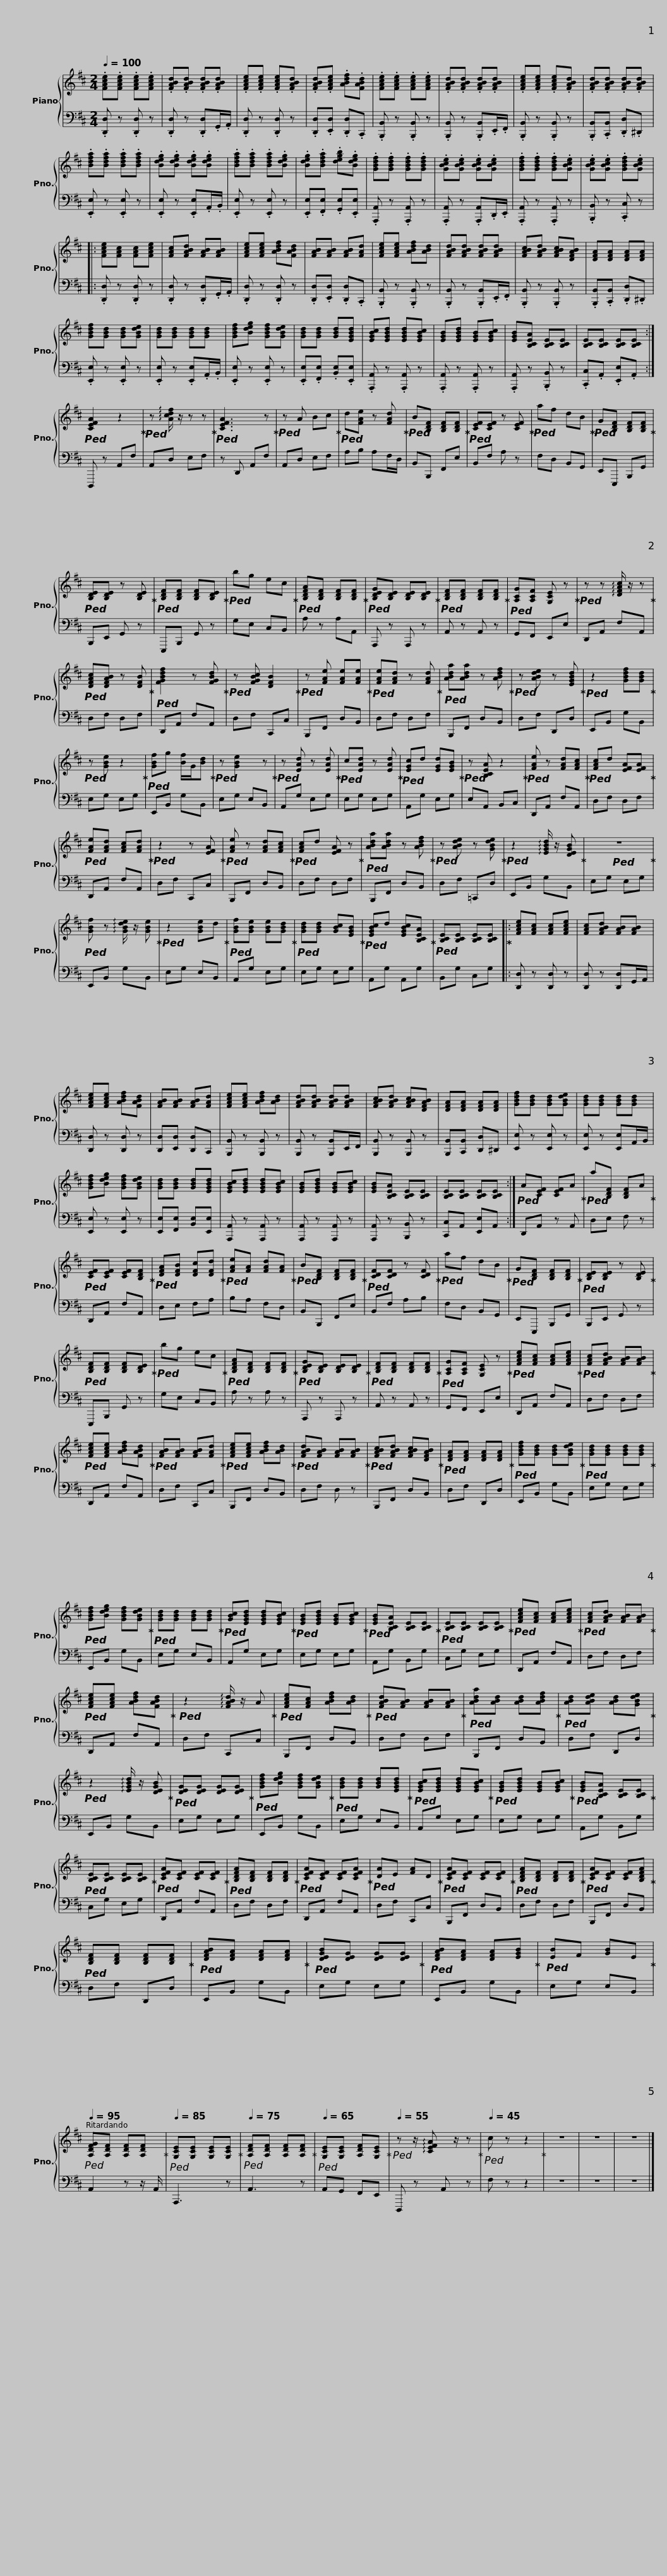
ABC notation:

X:1
%%score { 1 | 2 }
L:1/8
Q:1/4=100
M:2/4
I:linebreak $
K:D
V:1 treble
V:2 bass
V:1
 .[FAce].[FAce] .[FAce].[FAce] | .[FABd].[FABd] .[FABd].[FABd] | .[FAce].[FAce] .[FAce].[FABd] | .[FABd].[FAce] .[ABdf].[FABd] | .[FAce].[FAce] .[FAce].[FAce] | %5
 .[FABd].[FABd] .[FABd].[FABd] | .[FAce].[FAce] .[FAce].[FABd] |$ .[FABd].[FABd] .[FABd].[FABd] | .[Bdfa].[Bdfa] .[Bdfa].[Bdfa] | .[Bdeg].[Bdeg] .[Bdeg].[Bdeg] | %10
 .[Bdfa].[Bdfa] .[Bdfa].[Bdeg] | .[Bdeg].[Bdfa] .[degb].[Bdeg] | .[GBdf].[GBdf] .[GBdf].[GBdf] | .[GBce].[GBce] .[GBce].[GBce] |$ .[GBdf].[GBdf] .[GBdf].[GBce] | %15
 .[GBce].[GBce] .[GBdf].[GBce] |: [FAce][FAc] [FAc][FAce] | [FAc][FABd] [FAB][FAB] | [FAce][FAce] [ABdf][FABd] | [FAB][FAB] [FAB][FAd] | %20
 [FAce][FAce] [ABdf][ABd] |$ [FABd][FABd] [FABd][FABd] | [FABc][FABd] [FABc][DFAB] | [DFA][DFA] [DFA][DFA] | [GBdf][GBd] [GBd][GBde] | %25
 [GBd][GBd] [GBd][GBd] | [GBdf][Bdeg] [GBdf][GBde] | [GBd][GBd] [GBd][EGBd] |$ [EGBc][EGBd] [EGBd][EGBc] | [EGB][EGBd] [EGB][EGBc] | %30
 [EGB][B,CEA] [B,CE][B,CE] | [B,CE][B,CE] [B,CE][B,CE] :|!ped! [CEFA]2 z2!ped-up! |!ped! z !arpeggio![Acdf]/ z/ z z!ped-up! |!ped! [CEFA]3 z!ped-up! |$ %35
!ped! z A Bc!ped-up! |!ped! d[FAe] z [FAd]!ped-up! |!ped! B[B,DF] [B,DF][B,DF]!ped-up! |!ped! [CEF][CEF] z [CEF]!ped-up! |!ped! af dB!ped-up! | %40
!ped! G[B,DF] [B,DF][B,DF]!ped-up! |!ped! [B,DE][B,DE] z [B,DE]!ped-up! |!ped! [B,DF][B,DF] [B,DF][B,DE]!ped-up! |$!ped! bg ec!ped-up! |!ped! [B,DFA][B,DF] [B,DF][B,DF]!ped-up! | %45
!ped! [B,DEG][B,DE] [B,DE][B,DE]!ped-up! |!ped! [B,DF][B,DF] [B,DF][B,DF]!ped-up! |!ped! [A,CG][A,CF] [G,CE] z!ped-up! |!ped! z z !arpeggio![DFAc]/ z/ z!ped-up! |!ped! [DFAc][DFAB] z [DFB]!ped-up! | %50
!ped! [FGBdf]2 z [FGBd]!ped-up! |$!ped! z [FGBc] [DFB]2!ped-up! |!ped! z [FAe] [FAe][FAe]!ped-up! |!ped! [FAe][FAd] z [FAd]!ped-up! |!ped! [ABda][ABda] z [ABdf]!ped-up! | %55
!ped! z [ABde] z [EGBd]!ped-up! |!ped! z2 [GBdf][GBd]!ped-up! |!ped! z [GBe] z2!ped-up! |!ped! [GBf]g [Bf]/G/[Bd]!ped-up! |!ped! z [GBe]2 z!ped-up! |$ %60
!ped! z [EAd] z [EAd]!ped-up! |!ped! c[EAd] z [EAd]!ped-up! |!ped! [EGc]d [EGd][EGB]!ped-up! |!ped! z [B,CEA] z2!ped-up! |!ped! [FAe] z [FAd][FAc]!ped-up! | %65
!ped! [FAc]d [EFA][EFA]!ped-up! |!ped! [FAe][FAd] [FAc][FAd]!ped-up! |!ped! z2 z [EFA]!ped-up! |!ped! [FAe] z [FAd][FAc]!ped-up! |!ped! [FAc]d [EFA] z!ped-up! |$ %70
!ped! [ABda][ABda] z [ABdf]!ped-up! |!ped! z [ABde] z [GBde]!ped-up! |!ped! z2 !arpeggio![EGBd]/ z/ [DEGB]!ped-up! |!ped! z4!ped-up! |!ped! [GBf] z !arpeggio![GBde]/ z/ [GBe]!ped-up! | %75
!ped! z2 [GBe]d!ped-up! |!ped! [GBf][GBe] [GBe][GBd]!ped-up! |!ped! [GBd][GBd] [GBc][EGB]!ped-up! |!ped! [EGBc]d [EGBc][B,CEA]!ped-up! |$!ped! [B,CE][B,CE] [B,CE][B,CE]!ped-up! |: %80
 [FAce][FAc] [FAc][FAce] | [FAc][FABd] [FAB][FAB] | [FAce][FAce] [ABdf][FABd] | [FAB][FAB] [FAB][FAd] | [FAce][FAce] [ABdf][ABd] | %85
 [FABd][FABd] [FABd][FABd] |$ [FABc][FABd] [FABc][DFAB] | [DFA][DFA] [DFA][DFA] | [GBdf][GBd] [GBd][GBde] | [GBd][GBd] [GBd][GBd] | %90
 [GBdf][Bdeg] [GBdf][GBde] | [GBd][GBd] [GBd][EGBd] | [EGBc][EGBd] [EGBd][EGBc] | [EGB][EGBd] [EGB][EGBc] |$ [EGB][B,CEA] [B,CE][B,CE] | %95
 [B,CE][B,CE] [B,CE][B,CE] :|!ped! A[CEF] [CEF]A!ped-up! |!ped! a[B,DF] [B,DF]A!ped-up! |!ped! [CEF][CEF] [CEF][B,DF]!ped-up! |!ped! [DFA][DFB] [DFc][DFd]!ped-up! | %100
!ped! [FAe][FA] [FAd][FA]!ped-up! |!ped! B[B,DF] [B,DF][B,DF]!ped-up! |$!ped! [CDF][CDF] z [CDF]!ped-up! |!ped! af dB!ped-up! |!ped! G[B,DF] [B,DF][B,DF]!ped-up! | %105
!ped! [B,DE][B,DE] z [B,DE]!ped-up! |!ped! [B,DF][B,DF] [B,DF][B,DE]!ped-up! |!ped! bg ec!ped-up! |!ped! [B,DFA][B,DF] [B,DF][B,DF]!ped-up! |!ped! [B,DEG][B,DE] [B,DE][B,DE]!ped-up! |$ %110
!ped! [B,DF][B,DF] [B,DF][B,DF]!ped-up! |!ped! [A,CG][A,CF] [G,CE] z!ped-up! |!ped! [FAce][FAc] [FAc][FAce]!ped-up! |!ped! [FAc][FABd] [FAB][FAB]!ped-up! |!ped! [FAce][FAce] [ABdf][FABd]!ped-up! | %115
!ped! [FAB][FAB] [FAB][FAd]!ped-up! |!ped! [FAce][FAce] [ABdf][ABd]!ped-up! |!ped! [FABd][FAB] [FAB][FAB]!ped-up! |$!ped! [FABc][FABd] [FABc][DFAB]!ped-up! |!ped! [DFA][DFA] [DFA][DFA]!ped-up! | %120
!ped! [GBdf][GBd] [GBd][GBde]!ped-up! |!ped! [GBd][GBd] [GBd][GBd]!ped-up! |!ped! [GBdf][Bdeg] [GBdf][GBde]!ped-up! |!ped! [GBd][GBd] [GBd][GBd]!ped-up! |!ped! [GBc][EGBd] [EGBd][EGBc]!ped-up! | %125
!ped! [EGB][EGBd] [EGB][EGBc]!ped-up! |$!ped! [EGB][B,CEA] [B,CE][B,CE]!ped-up! |!ped! [B,CE][B,CE] [B,CE][B,CE]!ped-up! |!ped! [FAce][FAc] [FAc][FAce]!ped-up! |!ped! [FAc][FABd] [FAB][FAB]!ped-up! | %130
!ped! [FAce][FAce] [ABdf][FABd]!ped-up! |!ped! z2 !arpeggio![FABd]/ z/ A!ped-up! |!ped! [FAce][FAc] [ABdf][ABd]!ped-up! |$!ped! [FABd][FAB] [FAB][FAB]!ped-up! |!ped! [ABda][ABd] [ABd][ABdf]!ped-up! | %135
!ped! [ABd][ABde] [ABd][GBde]!ped-up! |!ped! z2 !arpeggio![EGBd]/ z/ [DEGB]!ped-up! |!ped! [DEG][DEG] [DEG][DEG]!ped-up! |!ped! [GBdf][Bdeg] [GBdf][GBde]!ped-up! |!ped! [GBd][GBd] [GBd][EGBd]!ped-up! |$ %140
!ped! [EGBc][EGBd] [EGBd][EGBc]!ped-up! |!ped! [EGB][EGBd] [EGB][EGBc]!ped-up! |!ped! [EGB][B,CEA] [B,CE][B,CE]!ped-up! |!ped! [B,CE][B,CE] [B,CE][B,CE]!ped-up! |!ped! [CEFA][CEF] [CEF][CEF]!ped-up! | %145
!ped! [B,DFA][B,DF] [B,DF][B,DF]!ped-up! |!ped! [CEFA][CEF] [CEF][CEFA]!ped-up! |$!ped! [DA]E [FA]D!ped-up! |!ped! [CEFA][CEF] [CEF][CEF]!ped-up! |!ped! [B,DFA][B,DF] [B,DF][B,DF]!ped-up! | %150
!ped! [CEFA][CEF] [CEF][B,DFA]!ped-up! |!ped! [B,DF][B,DF] [B,DF][B,DF]!ped-up! |!ped! [DFAB][DFA] [DFA][DFA]!ped-up! |!ped! [DEGB][DEG] [DEG][DEG]!ped-up! |!ped! [DFAB][DFA] [DFA][EGB]!ped-up! |$ %155
!ped! [EB]F [GB]E!ped-up! |[Q:1/4=95]!ped! [A,DFG][A,DF] [A,DF][A,DF]!ped-up! |[Q:1/4=85]!ped! [G,CE][G,CE] [G,CE][G,CE]!ped-up! |[Q:1/4=75]!ped! [A,DF][A,DF] [A,DF][A,DF]!ped-up! |[Q:1/4=65]!ped! [G,CE][G,CE] [A,DF][G,CE]!ped-up! | %160
[Q:1/4=55]!ped! z z/ !arpeggio![CEFA] z/ z!ped-up! |[Q:1/4=45]!ped! c z z2!ped-up! | z4 | z4 | z4 |] %165
V:2
 .[D,,D,] z .[D,,D,] z | .[D,,D,] z .[D,,D,].G,,/.A,,/ | .[D,,D,] z .[D,,D,] z | .[D,,D,].[E,,D,] .[D,,D,].C,, | .[B,,,B,,] z .[B,,,B,,] z | %5
 .[B,,,B,,] z .[B,,,B,,].E,,/.F,,/ | .[B,,,B,,] z .[B,,,B,,] z |$ .[B,,,B,,].[C,,B,,] .[D,,D,].^D,, | .[E,,E,] z .[E,,E,] z | .[E,,E,] z .[E,,E,].A,,/.B,,/ | %10
 .[E,,E,] z .[E,,E,] z | .[E,,E,].[F,,E,] .[G,,E,].[E,,E,] | .[A,,,A,,] z .[A,,,A,,] z | .[A,,,A,,] z .[A,,,A,,].D,,/.E,,/ |$ .[A,,,A,,] z .[A,,,A,,] z | %15
 .[B,,,B,,] z .[C,,C,] z |: .[D,,D,] z .[D,,D,] z | .[D,,D,] z .[D,,D,].G,,/.A,,/ | .[D,,D,] z .[D,,D,] z | .[D,,D,].[E,,D,] .[D,,D,].C,, | %20
 .[B,,,B,,] z .[B,,,B,,] z |$ .[B,,,B,,] z .[B,,,B,,].E,,/.F,,/ | .[B,,,B,,] z .[B,,,B,,] z | .[B,,,B,,].[C,,B,,] .[D,,D,].^D,, | .[E,,E,] z .[E,,E,] z | %25
 .[E,,E,] z .[E,,E,].A,,/.B,,/ | .[E,,E,] z .[E,,E,] z | .[E,,E,].[F,,E,] .[B,,E,].[E,,E,] |$ .[A,,,A,,] z .[A,,,A,,] z | .[A,,,A,,] z .[A,,,A,,] z | %30
 .[A,,,A,,] z .[B,,,B,,] z | .[C,,C,].A,, .[E,,E,].A,, :| D,,, z A,,F, | A,,D, E,F, | z D,, A,,F, |$ %35
 A,,D, E,F, | A,B, A,F,/D,/ | B,,B,,, F,,E, | B,,F, A, z | F,D, B,,G,, | %40
 E,,E,,, B,,,G,, | B,,,E,, G,, z | E,,,B,,, G,, z |$ G,E, C,B,, | A, z A,A,, | %45
 A,,, z A,,, z | A,, z A,, z | G,,F,, E,,E, | D,,A,, F,A,, | D,F, D,F, | %50
 D,,A,, F,A,, |$ D,F, C,,C, | B,,,F,, D,B,, | D,F, D,F, | B,,,F,, D,B,, | %55
 D,F, D,,D, | E,,B,, G,B,, | E,G, E,G, | E,,B,, G,B,, | E,G, E,B,, |$ %60
 A,,G, E,G, | E,G, E,G, | A,,G, E,G, | E,A,, B,,C, | D,,A,, F,A,, | %65
 D,F, D,F, | D,,A,, F,A,, | D,F, C,,C, | B,,,F,, D,B,, | D,F, D,F, |$ %70
 B,,,F,, D,B,, | D,F, =C,,D, | E,,B,, G,B,, | E,G, E,G, | E,,B,, G,B,, | %75
 E,G, E,B,, | A,,G, E,G, | E,G, E,G, | A,,G, A,,G, |$ B,,G, C,G, |: %80
 [D,,D,] z [D,,D,] z | [D,,D,] z [D,,D,]G,,/A,,/ | [D,,D,] z [D,,D,] z | [D,,D,][E,,D,] [D,,D,]C,, | [B,,,B,,] z [B,,,B,,] z | %85
 [B,,,B,,] z [B,,,B,,]E,,/F,,/ |$ [B,,,B,,] z [B,,,B,,] z | [B,,,B,,][C,,B,,] [D,,D,]^D,, | [E,,E,] z [E,,E,] z | [E,,E,] z [E,,E,]A,,/B,,/ | %90
 [E,,E,] z [E,,E,] z | [E,,E,][F,,E,] [B,,E,][E,,E,] | [A,,,A,,] z [A,,,A,,] z | [A,,,A,,] z [A,,,A,,] z |$ [A,,,A,,] z [B,,,B,,] z | %95
 [C,,C,]A,, [E,,E,]A,, :| D,,A,, z A,, | D,E, F, z | D,,A,, F,A,, | D,E, F,A, | %100
 B,A, F,D, | B,,B,,, F,,E, |$ B,,F, A,B, | F,D, B,,G,, | E,,E,,, B,,,G,, | %105
 B,,,E,, G,, z | E,,,B,,, G,, z | G,E, C,B,, | A, z A, z | A,,, z A,,, z |$ %110
 A,, z A,, z | G,,F,, E,,E, | D,,A,, F,A,, | D,F, D,F, | D,,A,, F,A,, | %115
 D,F, C,,C, | B,,,F,, D,B,, | D,F, D, z |$ B,,,F,, D,B,, | D,F, D,,D, | %120
 E,,B,, G,B,, | E,G, E,G, | E,,B,, G,B,, | E,G, E,B,, | A,,G, E,G, | %125
 E,G, E,G, |$ A,,G, B,,G, | C,G, E,G, | D,,A,, F,A,, | D,F, D,F, | %130
 D,,A,, F,A,, | D,F, C,,C, | B,,,F,, D,B,, |$ D,F, D,F, | B,,,F,, D,B,, | %135
 D,F, D,,D, | E,,B,, G,B,, | E,G, E,G, | E,,B,, G,B,, | E,G, E,B,, |$ %140
 A,,G, E,G, | E,G, E,G, | A,,G, B,,G, | C,G, E,G, | D,,A,, F,A,, | %145
 D,F, D,F, | D,,A,, F,A,, |$ D,F, C,,C, | B,,,F,, D,B,, | D,F, D,F, | %150
 B,,,F,, D,B,, | D,F, D,,D, | E,,B,, G,B,, | E,G, E,G, | E,,B,, G,B,, |$ %155
 E,G, E,B,, | A,,2 z z/ A,,/ | A,,,3 z | A,,3 z | A,,G,, F,,E,, | %160
 D,,, z A,, z | F, z z2 | z4 | z4 | z4 |] %165
